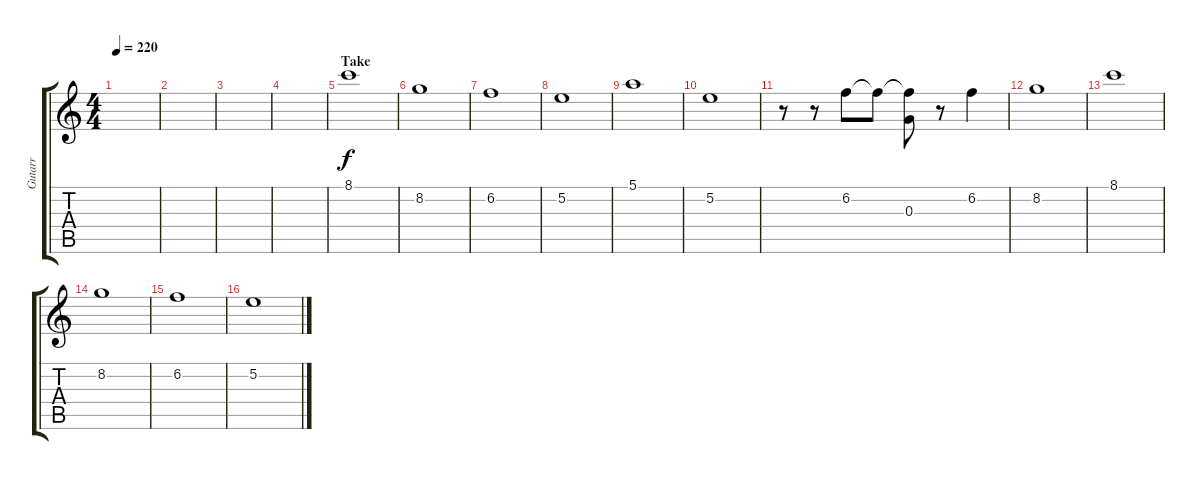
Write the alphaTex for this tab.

\track ("Gutarr" "Gutarr") {instrument acousticguitarnylon}
\staff {score tabs}
\tuning (E4 B3 G3 D3 A2 E2) {hide}
\ts (4 4)
\tempo 220
\clef g2
\ks c
|
|
|
|
\section ("" "Take")
8.1.1 |
8.2.1 |
6.2.1 |
5.2.1 |
5.1.1 |
5.2.1 |
r.8 r.8 6.2.8 6.2{t}.8 (6.2{t} 0.3).8 r.8 6.2.4 |
8.2.1 |
8.1.1 |
8.2.1 |
6.2.1 |
5.2.1
